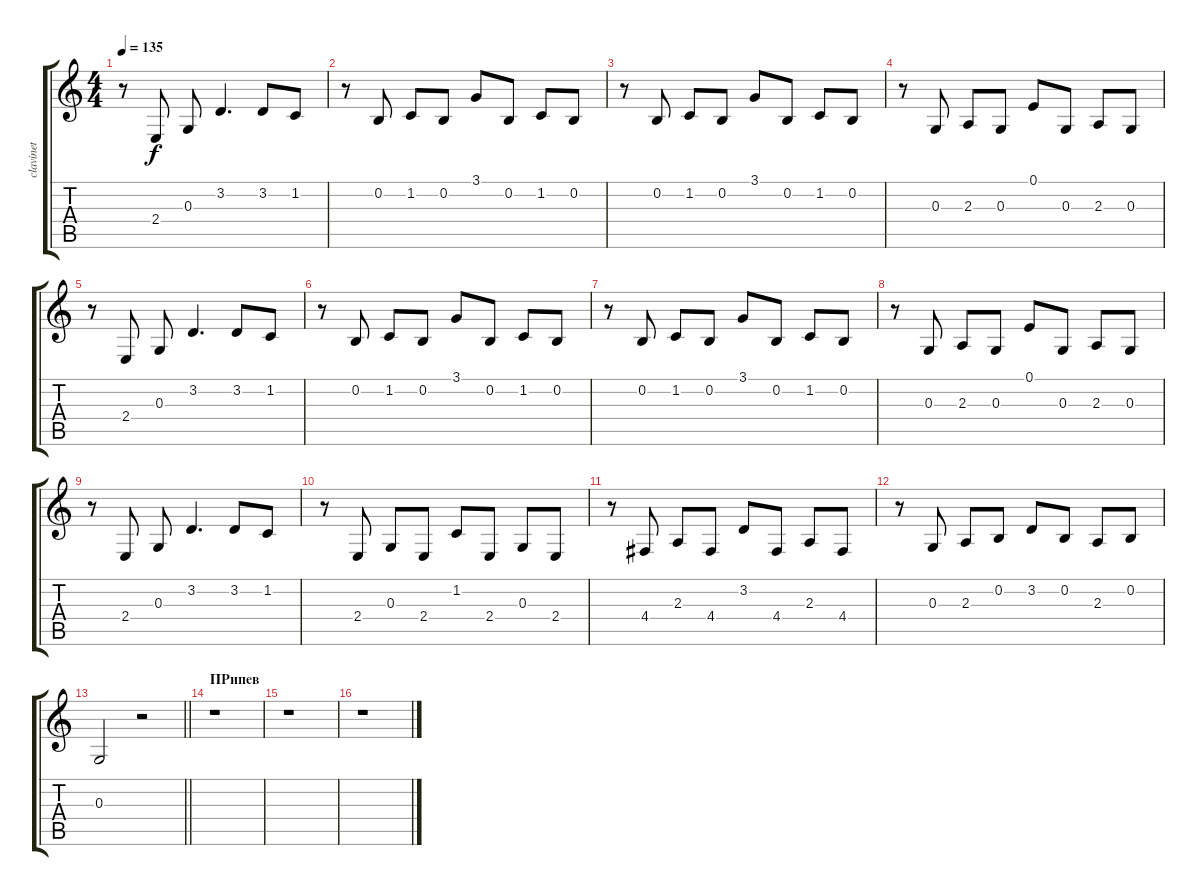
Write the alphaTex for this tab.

\track ("clavinet" "clavinet") {instrument clavinet}
\staff {score tabs}
\tuning (E4 B3 G3 D3 A2 E2) {hide}
\ts (4 4)
\tempo 135
\clef g2
\ks c
r.8{dy f} 2.4.8 0.3.8 3.2.4{d} 3.2.8 1.2.8 |
r.8 0.2.8 1.2.8 0.2.8 3.1.8 0.2.8 1.2.8 0.2.8 |
r.8 0.2.8 1.2.8 0.2.8 3.1.8 0.2.8 1.2.8 0.2.8 |
r.8 0.3.8 2.3.8 0.3.8 0.1.8 0.3.8 2.3.8 0.3.8 |
r.8 2.4.8 0.3.8 3.2.4{d} 3.2.8 1.2.8 |
r.8 0.2.8 1.2.8 0.2.8 3.1.8 0.2.8 1.2.8 0.2.8 |
r.8 0.2.8 1.2.8 0.2.8 3.1.8 0.2.8 1.2.8 0.2.8 |
r.8 0.3.8 2.3.8 0.3.8 0.1.8 0.3.8 2.3.8 0.3.8 |
r.8 2.4.8 0.3.8 3.2.4{d} 3.2.8 1.2.8 |
r.8 2.4.8 0.3.8 2.4.8 1.2.8 2.4.8 0.3.8 2.4.8 |
r.8 4.4.8 2.3.8 4.4.8 3.2.8 4.4.8 2.3.8 4.4.8 |
r.8 0.3.8 2.3.8 0.2.8 3.2.8 0.2.8 2.3.8 0.2.8 |
\barLineRight lightlight
0.3.2 r.2 |
\section ("" "ПРипев")
r.1 |
r.1 |
r.1
